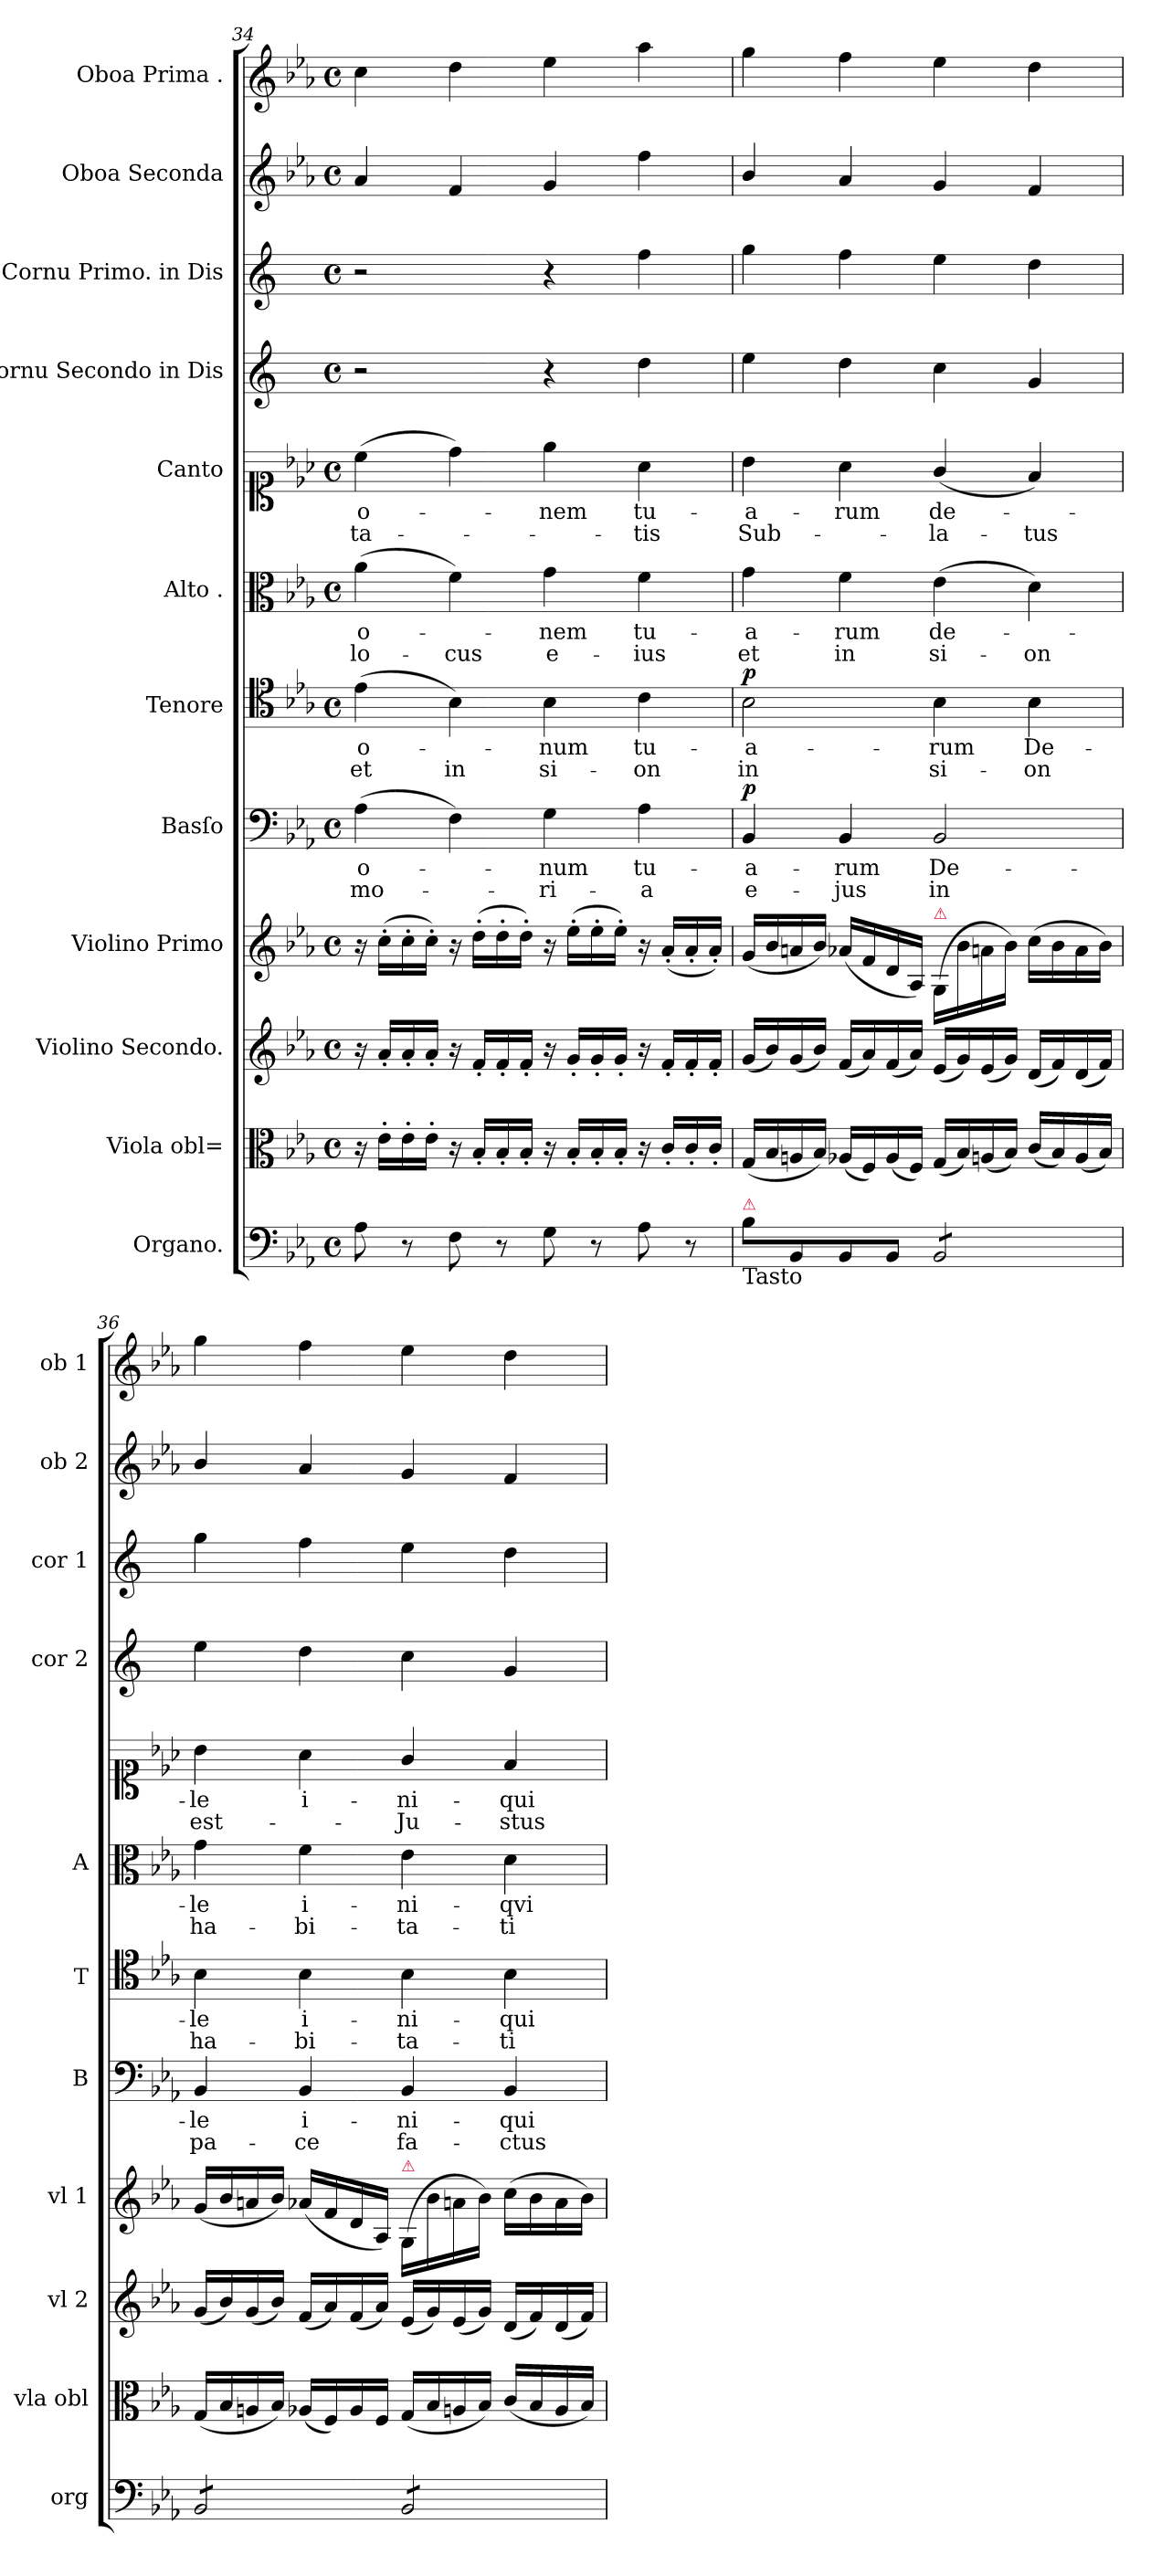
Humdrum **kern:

**kern	**kern	**kern	**kern	**kern	**text	**text	**dynam	**kern	**text	**text	**dynam	**kern	**text	**text	**kern	**text	**text	**kern	**kern	**kern	**kern
*part12	*part11	*part10	*part9	*part8	*part8	*part8	*part8	*part7	*part7	*part7	*part7	*part6	*part6	*part6	*part5	*part5	*part5	*part4	*part3	*part2	*part1
*staff12	*staff11	*staff10	*staff9	*staff8	*staff8	*staff8	*staff8	*staff7	*staff7	*staff7	*staff7	*staff6	*staff6	*staff6	*staff5	*staff5	*staff5	*staff4	*staff3	*staff2	*staff1
*I"Organo.	*I"Viola obl=	*I"Violino Secondo.	*I"Violino Primo	*I"Basſo	*	*	*	*I"Tenore	*	*	*	*I"Alto .	*	*	*I"Canto	*	*	*I"Cornu Secondo in Dis	*I"Cornu Primo. in Dis	*I"Oboa Seconda	*I"Oboa Prima .
*I'org	*I'vla obl	*I'vl 2	*I'vl 1	*I'B	*	*	*	*I'T	*	*	*	*I'A	*	*	*	*	*	*I'cor 2	*I'cor 1	*I'ob 2	*I'ob 1
*clefF4	*clefC3	*clefG2	*clefG2	*clefF4	*	*	*	*clefC4	*	*	*	*clefC3	*	*	*clefC1	*	*	*clefG2	*clefG2	*clefG2	*clefG2
*	*	*	*	*	*	*	*	*	*	*	*	*	*	*	*	*	*	*ITrd5c9	*ITrd5c9	*	*
*k[b-e-a-]	*k[b-e-a-]	*k[b-e-a-]	*k[b-e-a-]	*k[b-e-a-]	*	*	*	*k[b-e-a-]	*	*	*	*k[b-e-a-]	*	*	*k[b-e-a-]	*	*	*k[b-e-a-]	*k[b-e-a-]	*k[b-e-a-]	*k[b-e-a-]
*E-:	*E-:	*E-:	*E-:	*E-:	*	*	*	*E-:	*	*	*	*E-:	*	*	*E-:	*	*	*E-:	*E-:	*E-:	*E-:
*M4/4	*M4/4	*M4/4	*M4/4	*M4/4	*	*	*	*M4/4	*	*	*	*M4/4	*	*	*M4/4	*	*	*M4/4	*M4/4	*M4/4	*M4/4
*met(c)	*met(c)	*met(c)	*met(c)	*met(c)	*	*	*	*met(c)	*	*	*	*met(c)	*	*	*met(c)	*	*	*met(c)	*met(c)	*met(c)	*met(c)
=34	=34	=34	=34	=34	=34	=34	=34	=34	=34	=34	=34	=34	=34	=34	=34	=34	=34	=34	=34	=34	=34
8A-\	16r	16r	16r	(4A-\	-o-	-mo-	.	(4e-\	-o-	et	.	(4a-\	-o-	lo-	(4cc\	-o-	-ta-	2r	2r	4a-/	4cc\
.	16e-'\LL	16a-'/LL	(16cc'\LL	.	.	.	.	.	.	.	.	.	.	.	.	.	.	.	.	.	.
8r	16e-'\	16a-'/	16cc'\	.	.	.	.	.	.	.	.	.	.	.	.	.	.	.	.	.	.
.	16e-'\JJ	16a-'/JJ	16cc'\JJ)	.	.	.	.	.	.	.	.	.	.	.	.	.	.	.	.	.	.
8F\	16r	16r	16r	4F\)	.	.	.	4B-\)	.	in	.	4f\)	.	-cus	4dd\)	.	.	.	.	4f/	4dd\
.	16B-'/LL	16f'/LL	(16dd'\LL	.	.	.	.	.	.	.	.	.	.	.	.	.	.	.	.	.	.
8r	16B-'/	16f'/	16dd'\	.	.	.	.	.	.	.	.	.	.	.	.	.	.	.	.	.	.
.	16B-'/JJ	16f'/JJ	16dd'\JJ)	.	.	.	.	.	.	.	.	.	.	.	.	.	.	.	.	.	.
8G\	16r	16r	16r	4G\	-num	-ri-	.	4B-\	-num	si-	.	4g\	-nem	e-	4ee-\	-nem	.	4r	4r	4g/	4ee-\
.	16B-'/LL	16g'/LL	(16ee-'\LL	.	.	.	.	.	.	.	.	.	.	.	.	.	.	.	.	.	.
8r	16B-'/	16g'/	16ee-'\	.	.	.	.	.	.	.	.	.	.	.	.	.	.	.	.	.	.
.	16B-'/JJ	16g'/JJ	16ee-'\JJ)	.	.	.	.	.	.	.	.	.	.	.	.	.	.	.	.	.	.
8A-\	16r	16r	16r	4A-\	tu-	-a	.	4c\	tu-	-on	.	4f\	tu-	-ius	4a-\	tu-	-tis	4f\	4a-\	4ff\	4aa-\
.	16c'/LL	16f'/LL	(16a-'/LL	.	.	.	.	.	.	.	.	.	.	.	.	.	.	.	.	.	.
8r	16c'/	16f'/	16a-'/	.	.	.	.	.	.	.	.	.	.	.	.	.	.	.	.	.	.
.	16c'/JJ	16f'/JJ	16a-'/JJ)	.	.	.	.	.	.	.	.	.	.	.	.	.	.	.	.	.	.
=35	=35	=35	=35	=35	=35	=35	=35	=35	=35	=35	=35	=35	=35	=35	=35	=35	=35	=35	=35	=35	=35
!LO:TX:b:t=Tasto	!	!	!	!	!	!	!	!	!	!	!	!	!	!	!	!	!	!	!	!	!
!LO:TX:a:color=crimson:t=⚠	!	!	!	!	!	!	!	!	!	!	!	!	!	!	!	!	!	!	!	!	!
!	!	!	!	!	!	!	!LO:DY:a	!	!	!	!LO:DY:a	!	!	!	!	!	!	!	!	!	!
8B-\L	(16G/LL	(16g/LL	(16g/LL	4BB-/	-a-	e-	p	2B-\	-a-	in	p	4g\	-a-	et	4b-\	-a-	Sub-	4g\	4b-\	4b-/	4gg\
.	16B-/	16b-/)	16b-/	.	.	.	.	.	.	.	.	.	.	.	.	.	.	.	.	.	.
8BB-/	16An/	(16g/	16an/	.	.	.	.	.	.	.	.	.	.	.	.	.	.	.	.	.	.
.	16B-/JJ)	16b-/JJ)	16b-/JJ)	.	.	.	.	.	.	.	.	.	.	.	.	.	.	.	.	.	.
8BB-/	(16A-X/LL	(16f/LL	(16a-X/LL	4BB-/	-rum	-jus	.	.	.	.	.	4f\	-rum	in	4a-\	-rum	.	4f\	4a-\	4a-/	4ff\
.	16F/)	16a-/)	16f/	.	.	.	.	.	.	.	.	.	.	.	.	.	.	.	.	.	.
8BB-/J	(16A-/	(16f/	16d/	.	.	.	.	.	.	.	.	.	.	.	.	.	.	.	.	.	.
.	16F/JJ)	16a-/JJ)	16A-/JJ)	.	.	.	.	.	.	.	.	.	.	.	.	.	.	.	.	.	.
!	!	!	!LO:TX:a:color=crimson:t=⚠	!	!	!	!	!	!	!	!	!	!	!	!	!	!	!	!	!	!
*tremolo	*	*	*	*	*	*	*	*	*	*	*	*	*	*	*	*	*	*	*	*	*
8BB-/L	(16G/LL	(16e-/LL	(16G/LL	2BB-/	De-	in	.	4B-\	-rum	si-	.	(4e-\	de-	si-	(4g/	de-	-la-	4e-\	4g\	4g/	4ee-\
.	16B-/)	16g/)	16b-\	.	.	.	.	.	.	.	.	.	.	.	.	.	.	.	.	.	.
8BB-/	(16An/	(16e-/	16an\	.	.	.	.	.	.	.	.	.	.	.	.	.	.	.	.	.	.
.	16B-/JJ)	16g/JJ)	16b-\JJ)	.	.	.	.	.	.	.	.	.	.	.	.	.	.	.	.	.	.
8BB-/	(16c/LL	(16d/LL	(16cc\LL	.	.	.	.	4B-\	De-	-on	.	4d\)	.	-on	4f/)	.	-tus	4B-/	4f\	4f/	4dd\
.	16B-/)	16f/)	16b-\	.	.	.	.	.	.	.	.	.	.	.	.	.	.	.	.	.	.
8BB-/J	(16A/	(16d/	16a\	.	.	.	.	.	.	.	.	.	.	.	.	.	.	.	.	.	.
.	16B-/JJ)	16f/JJ)	16b-\JJ)	.	.	.	.	.	.	.	.	.	.	.	.	.	.	.	.	.	.
=36	=36	=36	=36	=36	=36	=36	=36	=36	=36	=36	=36	=36	=36	=36	=36	=36	=36	=36	=36	=36	=36
8BB-/L	(16G/LL	(16g/LL	(16g/LL	4BB-/	-le	pa-	.	4B-\	-le	ha-	.	4g\	-le	ha-	4b-\	-le	est-	4g\	4b-\	4b-/	4gg\
.	16B-/	16b-/)	16b-/	.	.	.	.	.	.	.	.	.	.	.	.	.	.	.	.	.	.
8BB-/	16An/	(16g/	16an/	.	.	.	.	.	.	.	.	.	.	.	.	.	.	.	.	.	.
.	16B-/JJ)	16b-/JJ)	16b-/JJ)	.	.	.	.	.	.	.	.	.	.	.	.	.	.	.	.	.	.
8BB-/	(16A-X/LL	(16f/LL	(16a-X/LL	4BB-/	i-	-ce	.	4B-\	i-	-bi-	.	4f\	i-	-bi-	4a-\	i-	.	4f\	4a-\	4a-/	4ff\
.	16F/)	16a-/)	16f/	.	.	.	.	.	.	.	.	.	.	.	.	.	.	.	.	.	.
8BB-/J	16A-/	(16f/	16d/	.	.	.	.	.	.	.	.	.	.	.	.	.	.	.	.	.	.
.	16F/JJ	16a-/JJ)	16A-/JJ)	.	.	.	.	.	.	.	.	.	.	.	.	.	.	.	.	.	.
!	!	!	!LO:TX:a:color=crimson:t=⚠	!	!	!	!	!	!	!	!	!	!	!	!	!	!	!	!	!	!
8BB-/L	(16G/LL	(16e-/LL	(16G/LL	4BB-/	-ni-	fa-	.	4B-\	-ni-	-ta-	.	4e-\	-ni-	-ta-	4g/	-ni-	-Ju-	4e-\	4g\	4g/	4ee-\
.	16B-/	16g/)	16b-\	.	.	.	.	.	.	.	.	.	.	.	.	.	.	.	.	.	.
8BB-/	16An/	(16e-/	16an\	.	.	.	.	.	.	.	.	.	.	.	.	.	.	.	.	.	.
.	16B-/JJ)	16g/JJ)	16b-\JJ)	.	.	.	.	.	.	.	.	.	.	.	.	.	.	.	.	.	.
8BB-/	(16c/LL	(16d/LL	(16cc\LL	4BB-/	-qui-	-ctus	.	4B-\	-qui-	-ti-	.	4d\	-qvi-	-ti-	4f/	-qui-	-stus	4B-/	4f\	4f/	4dd\
.	16B-/	16f/)	16b-\	.	.	.	.	.	.	.	.	.	.	.	.	.	.	.	.	.	.
8BB-/J	16A/	(16d/	16a\	.	.	.	.	.	.	.	.	.	.	.	.	.	.	.	.	.	.
*Xtremolo	*	*	*	*	*	*	*	*	*	*	*	*	*	*	*	*	*	*	*	*	*
.	16B-/JJ)	16f/JJ)	16b-\JJ)	.	.	.	.	.	.	.	.	.	.	.	.	.	.	.	.	.	.
=	=	=	=	=	=	=	=	=	=	=	=	=	=	=	=	=	=	=	=	=	=
*-	*-	*-	*-	*-	*-	*-	*-	*-	*-	*-	*-	*-	*-	*-	*-	*-	*-	*-	*-	*-	*-
